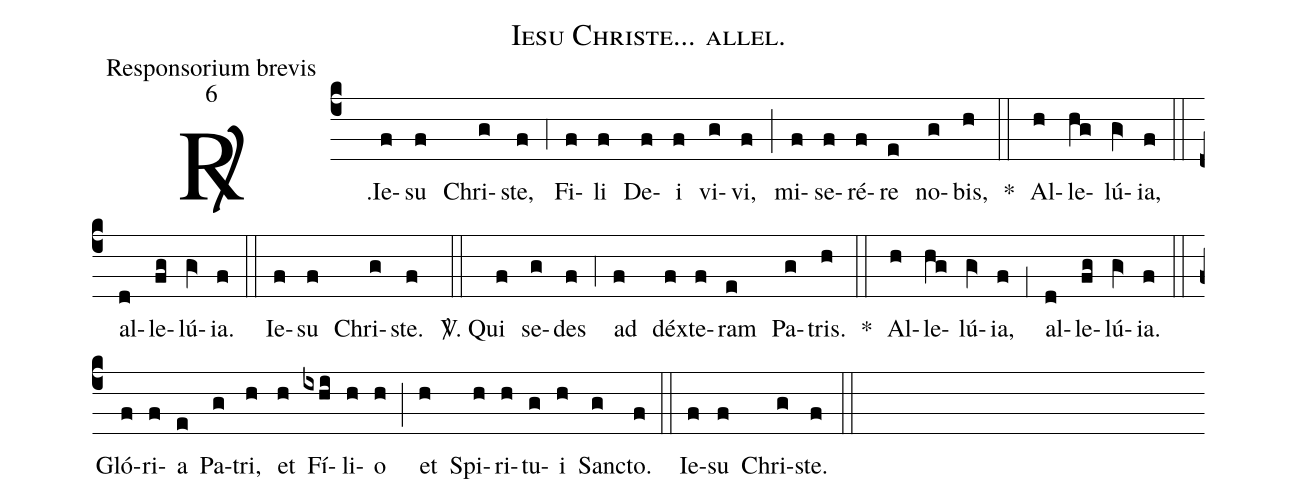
name:Iesu Christe... allel.;
office-part:Responsorium brevis;
mode:6;
%%
(c4) <sp>R/</sp>.() Ie(f)su(f) Chri(g)ste,(f) (,4) Fi(f)li(f) De(f)i(f) vi(g)vi,(f) (;) mi(f)se(f)ré(f)re(e) no(g)bis,(h) *(::) Al(h)le(hg)lú(gV>)ia,(f) (::)
al(d)le(fg)lú(gV>)ia.(f) (::)
Ie(f)su(f) Chri(g)ste.(f) (::)

<sp>V/</sp>. Qui(f) se(g)des(f) (,4) ad(f) déx(f)te(f)ram(e) Pa(g)tris.(h) *(::) Al(h)le(hg)lú(gV>)ia,(f) (,1) al(d)le(fg)lú(gV>)ia.(f) (::)

Gló(f)ri(f)a(e) Pa(g)tri,(h) et(h) Fí(ixhi)li(h)o(h) (;) et(h) Spi(h)ri(h)tu(g)i(h) San(g)cto.(f) (::)
Ie(f)su(f) Chri(g)ste.(f) (::)
